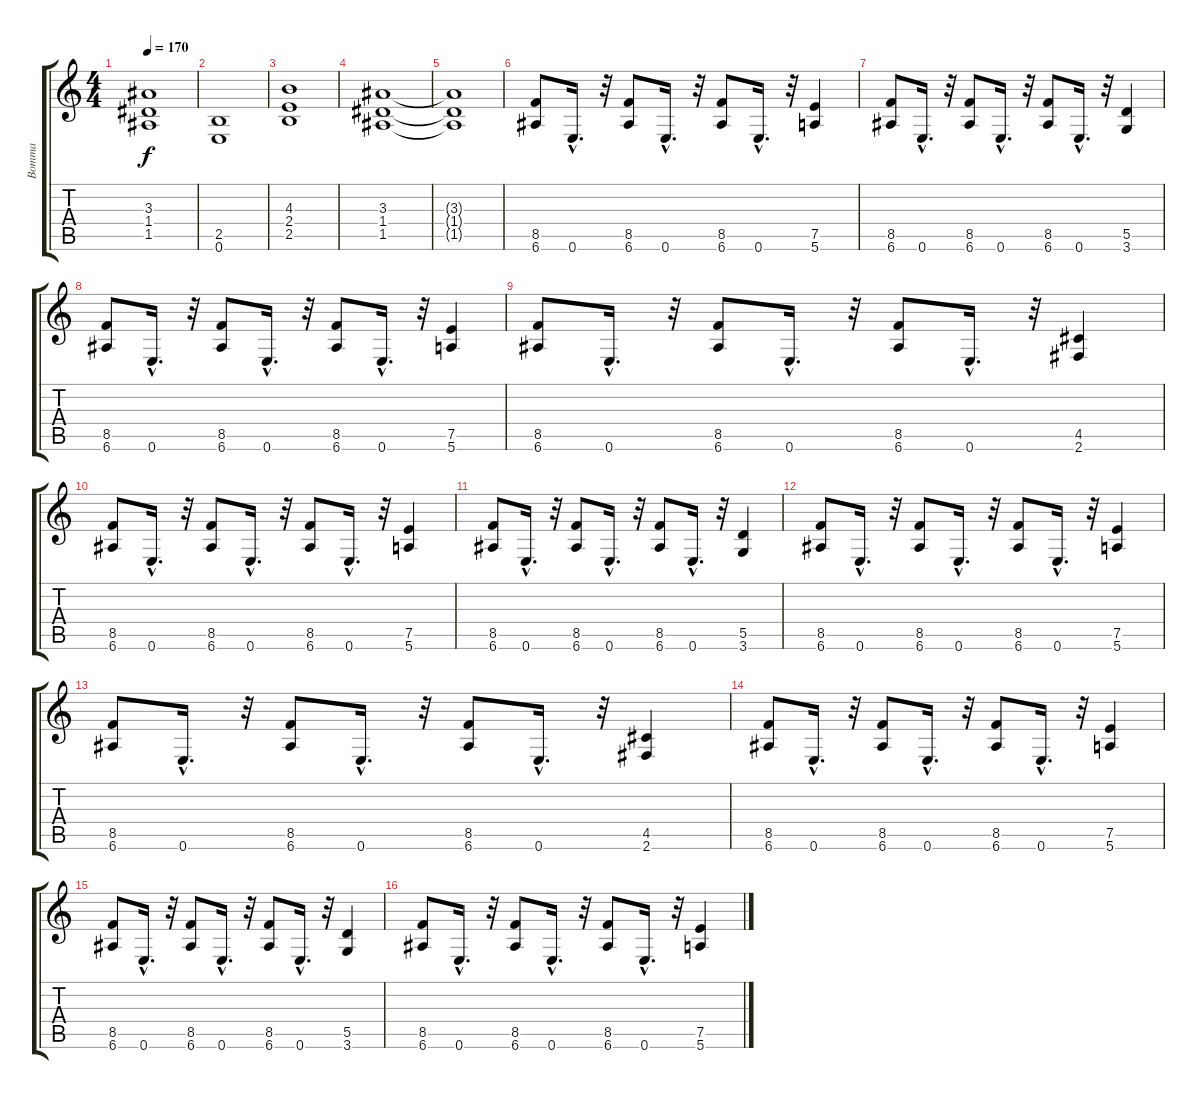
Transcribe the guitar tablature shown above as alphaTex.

\track ("Bomma" "Bomma") {instrument distortionguitar}
\staff {score tabs}
\tuning (E4 B3 G3 D3 A2 E2) {hide}
\ts (4 4)
\tempo 170
\clef g2
\ks c
(3.3{t} 1.4{t} 1.5{t}).1{dy f} |
(2.5 0.6).1 |
(4.3 2.4 2.5).1 |
(3.3 1.4 1.5).1 |
(3.3{t} 1.4{t} 1.5{t}).1 |
(8.5 6.6).8 0.6{hac}.16{d} r.32 (8.5 6.6).8 0.6{hac}.16{d} r.32 (8.5 6.6).8 0.6{hac}.16{d} r.32 (7.5 5.6).4 |
(8.5 6.6).8 0.6{hac}.16{d} r.32 (8.5 6.6).8 0.6{hac}.16{d} r.32 (8.5 6.6).8 0.6{hac}.16{d} r.32 (5.5 3.6).4 |
(8.5 6.6).8 0.6{hac}.16{d} r.32 (8.5 6.6).8 0.6{hac}.16{d} r.32 (8.5 6.6).8 0.6{hac}.16{d} r.32 (7.5 5.6).4 |
(8.5 6.6).8 0.6{hac}.16{d} r.32 (8.5 6.6).8 0.6{hac}.16{d} r.32 (8.5 6.6).8 0.6{hac}.16{d} r.32 (4.5 2.6).4 |
(8.5 6.6).8 0.6{hac}.16{d} r.32 (8.5 6.6).8 0.6{hac}.16{d} r.32 (8.5 6.6).8 0.6{hac}.16{d} r.32 (7.5 5.6).4 |
(8.5 6.6).8 0.6{hac}.16{d} r.32 (8.5 6.6).8 0.6{hac}.16{d} r.32 (8.5 6.6).8 0.6{hac}.16{d} r.32 (5.5 3.6).4 |
(8.5 6.6).8 0.6{hac}.16{d} r.32 (8.5 6.6).8 0.6{hac}.16{d} r.32 (8.5 6.6).8 0.6{hac}.16{d} r.32 (7.5 5.6).4 |
(8.5 6.6).8 0.6{hac}.16{d} r.32 (8.5 6.6).8 0.6{hac}.16{d} r.32 (8.5 6.6).8 0.6{hac}.16{d} r.32 (4.5 2.6).4 |
(8.5 6.6).8 0.6{hac}.16{d} r.32 (8.5 6.6).8 0.6{hac}.16{d} r.32 (8.5 6.6).8 0.6{hac}.16{d} r.32 (7.5 5.6).4 |
(8.5 6.6).8 0.6{hac}.16{d} r.32 (8.5 6.6).8 0.6{hac}.16{d} r.32 (8.5 6.6).8 0.6{hac}.16{d} r.32 (5.5 3.6).4 |
(8.5 6.6).8 0.6{hac}.16{d} r.32 (8.5 6.6).8 0.6{hac}.16{d} r.32 (8.5 6.6).8 0.6{hac}.16{d} r.32 (7.5 5.6).4
